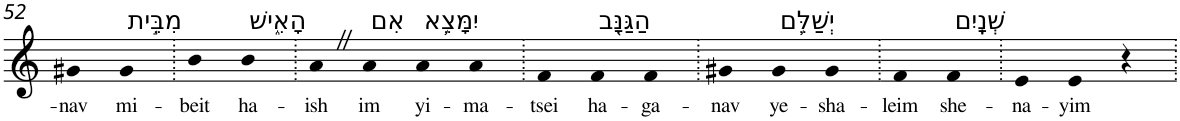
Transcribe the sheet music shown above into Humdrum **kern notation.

**kern	**text
*part1	*part1
*staff1	*staff1
*I"Piano	*
*I'Pno	*
!!LO:PB:g=z
*clefG2	*
*k[]	*
=52	=52
!	!LO:LY:b
4g#X	-nav
!LO:TX:a:t=מִבֵּ֣ית	!
!	!LO:LY:b
4g#	mi-
=53.	=53.
!	!LO:LY:b
4b	-beit
!LO:TX:a:t=הָאִ֑ישׁ	!
!	!LO:LY:b
4b	ha-
=54.	=54.
!	!LO:LY:b
4aZ	-ish
!LO:TX:a:t=אִם	!
!	!LO:LY:b
4a	im
!LO:TX:a:t=יִמָּצֵ֥א	!
!	!LO:LY:b
4a	yi-
!	!LO:LY:b
4a	-ma-
=55.	=55.
!	!LO:LY:b
4f	-tsei
!LO:TX:a:t=הַגַּנָּ֖ב	!
!	!LO:LY:b
4f	ha-
!	!LO:LY:b
4f	-ga-
=56.	=56.
!	!LO:LY:b
4g#X	-nav
!LO:TX:a:t=יְשַׁלֵּ֥ם	!
!	!LO:LY:b
4g#	ye-
!	!LO:LY:b
4g#	-sha-
=57.	=57.
!	!LO:LY:b
4f	-leim
!LO:TX:a:t=שְׁנָֽיִם	!
!	!LO:LY:b
4f	she-
=58.	=58.
!	!LO:LY:b
4e	-na-
!	!LO:LY:b
4e	-yim
4r	.
=.	=.
*-	*-
